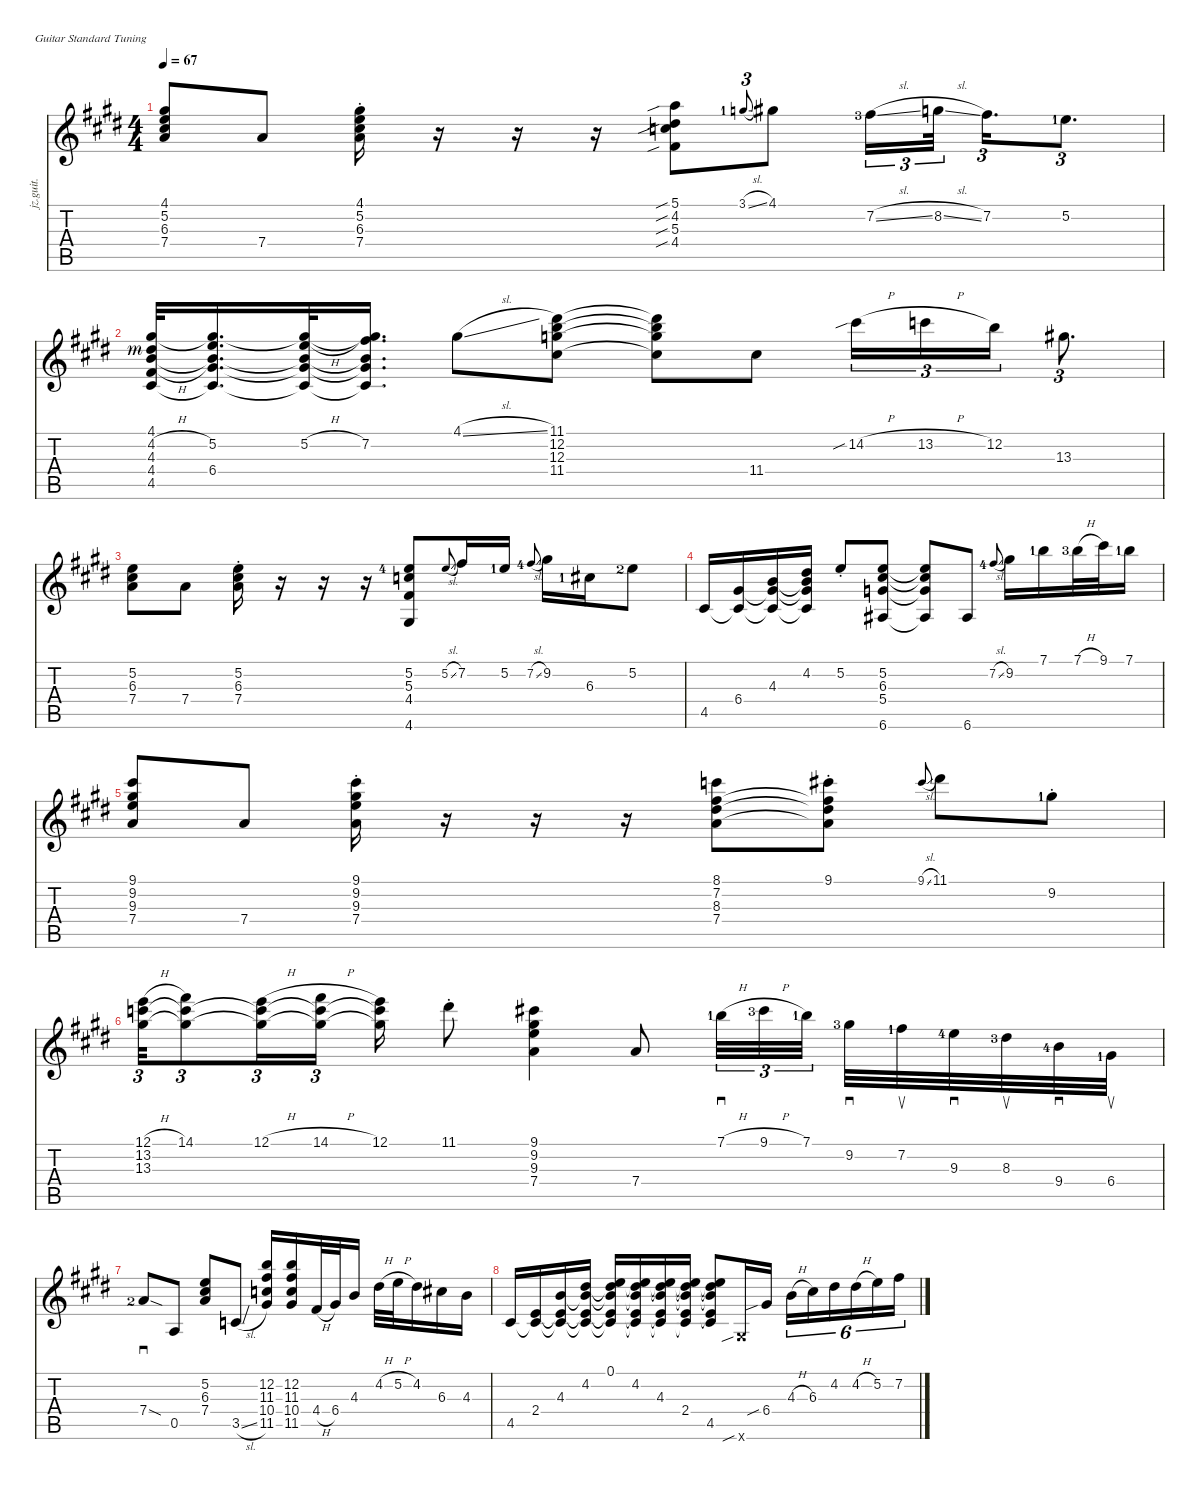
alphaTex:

\defaultSystemsLayout 4
\hideDynamics
\bracketExtendMode nobrackets
\track ("Jazz Guitar" "jz.guit.") {instrument electricguitarjazz}
\staff {score tabs}
\tuning (E4 B3 G3 D3 A2 E2)
\ts (4 4)
\tempo 67
\clef g2
\ks c#minor
(4.1{acc #} 5.2{acc forcenatural} 6.3{acc #} 7.4{acc forcenatural}).8{dy mp instrument electricguitarjazz beam Up} 7.4{acc forcenatural}.8{beam Up} (4.1{st acc #} 5.2{st acc forcenatural} 6.3{st acc #} 7.4{st acc forcenatural}).16{dy mf beam Down} r.16{beam Down} r.16{beam Down} r.16{beam Down} (5.1{sib acc forcenatural} 4.2{sib acc #} 5.3{sib acc forcenatural} 4.4{sib acc #}).8{dy mp beam Down} 3.1{sl lf 2 acc forcenatural}.8{tu (3 2) gr onbeat beam Up} 4.1{acc #}.8{beam Down} 7.2{sl lf 4 acc #}.16{tu (3 2) beam Down} 8.2{sl acc forcenatural}.32{tu (3 2) beam Down} 7.2{acc #}.16{d tu (3 2) beam Down} 5.2{lf 2 acc forcenatural}.8{d tu (3 2) beam Down} |
(4.1{acc #} 4.2{h rf 3 acc #} 4.3{acc forcenatural} 4.4{h acc #} 4.5{acc #}).32{beam Up} (5.2{acc forcenatural} 6.4{acc #} 4.5{t acc #} 4.3{t acc forcenatural} 4.1{t acc #}).16{d beam Up} (5.2{h acc forcenatural} 4.5{t acc #} 6.4{t acc #} 4.3{t acc forcenatural} 4.1{t acc #}).32{beam Up} (7.2{acc #} 4.5{t acc #} 6.4{t acc #} 4.3{t acc forcenatural} 4.1{t acc #}).16{d beam Up} 4.1{sl acc #}.8{beam Down} (11.1{acc #} 12.2{acc forcenatural} 12.3{acc forcenatural} 11.4{acc #}).8{beam Down} (11.4{t acc #} 12.3{t acc forcenatural} 12.2{t acc forcenatural} 11.1{t acc #}).8{beam Down} 11.4{acc #}.8{beam Down} 14.2{sib h acc #}.16{tu (3 2) beam Down} 13.2{h acc forcenatural}.16{tu (3 2) beam Down} 12.2{acc forcenatural}.16{tu (3 2) beam Down} 13.3{acc #}.8{d tu (3 2) beam Down} |
(7.4{acc forcenatural} 6.3{acc #} 5.2{acc forcenatural}).8{beam Down} 7.4{acc forcenatural}.8{beam Down} (7.4{acc forcenatural} 6.3{acc #} 5.2{st acc forcenatural}).16{dy mf beam Down} r.16{beam Down} r.16{beam Down} r.16{beam Down} (5.2{lf 5 acc forcenatural} 5.3{acc forcenatural} 4.4{acc #} 4.6{acc #}).8{dy mp beam Up} 5.2{sl acc forcenatural}.8{gr onbeat beam Up} 7.2{acc #}.16{beam Up} 5.2{lf 2 acc forcenatural}.16{beam Up} 7.2{sl lf 5 acc #}.8{gr onbeat beam Up} 9.2{acc #}.16{beam Down} 6.3{lf 2 acc #}.16{beam Down} 5.2{lf 3 acc forcenatural}.8{beam Down} |
4.5{acc #}.16{beam Up} (6.4{acc #} 4.5{t acc #}).16{beam Up} (4.3{acc forcenatural} 6.4{t acc #} 4.5{t acc #}).16{beam Up} (4.2{acc #} 4.3{t acc forcenatural} 6.4{t acc #} 4.5{t acc #}).16{beam Up} 5.2{st acc forcenatural}.8{beam Up} (5.2{acc forcenatural} 6.3{acc #} 5.4{acc forcenatural} 6.6{acc #}).8{beam Up} (6.6{t acc #} 5.4{t acc forcenatural} 5.2{t acc forcenatural} 6.3{t acc #}).8{beam Up} 6.6{acc #}.8{beam Up} 7.2{sl lf 5 acc #}.8{gr onbeat beam Up} 9.2{acc #}.16{beam Down} 7.1{lf 2 acc forcenatural}.16{beam Down} 7.1{h lf 4 acc forcenatural}.32{beam Down} 9.1{acc #}.32{beam Down} 7.1{lf 2 acc forcenatural}.16{beam Down} |
(9.2{acc #} 9.1{acc #} 9.3{acc forcenatural} 7.4{acc forcenatural}).8{beam Up} 7.4{acc forcenatural}.8{beam Up} (7.4{acc forcenatural} 9.3{acc forcenatural} 9.2{st acc #} 9.1{acc #}).16{dy mf beam Down} r.16{beam Down} r.16{beam Down} r.16{beam Down} (8.1{acc forcenatural} 7.2{acc #} 8.3{acc #} 7.4{acc forcenatural}).8{dy mp beam Down} (9.1{st acc #} 7.2{t acc #} 8.3{t acc #} 7.4{t acc forcenatural}).8{dy mf beam Down} 9.1{sl acc #}.8{gr onbeat beam Up} 11.1{acc #}.8{beam Down} 9.2{st lf 2 acc #}.8{beam Down} |
(13.3{acc #} 13.2{acc forcenatural} 12.1{h acc forcenatural}).32{tu (3 2) beam Down} (14.1{acc #} 13.2{t acc forcenatural} 13.3{t acc #}).8{tu (3 2) beam Down} (12.1{h acc forcenatural} 13.2{t acc forcenatural} 13.3{t acc #}).16{tu (3 2) beam Down} (14.1{h acc #} 13.2{t acc forcenatural} 13.3{t acc #}).16{tu (3 2) beam Down} (12.1{acc forcenatural} 13.2{t acc forcenatural} 13.3{t acc #}).16{beam Down} 11.1{st acc #}.8{beam Down} (9.1{acc #} 9.2{acc #} 9.3{acc forcenatural} 7.4{acc forcenatural}).4{dy mp beam Down} 7.4{acc forcenatural}.8{beam Up} 7.1{h lf 2 acc forcenatural}.32{sd tu (3 2) dy mf beam Down} 9.1{h lf 4 acc #}.32{tu (3 2) beam Down} 7.1{lf 2 acc forcenatural}.32{tu (3 2) beam Down} 9.2{lf 4 acc #}.32{sd beam Down} 7.2{lf 2 acc #}.32{su beam Down} 9.3{lf 5 acc forcenatural}.32{sd beam Down} 8.3{lf 4 acc #}.32{su beam Down} 9.4{lf 5 acc forcenatural}.32{sd beam Down} 6.4{lf 2 acc #}.32{su beam Down} |
7.4{sod lf 3 acc forcenatural}.8{sd beam Up} 0.5{acc forcenatural}.8{beam Up} (5.2{acc forcenatural} 6.3{acc #} 7.4{acc forcenatural}).8{beam Up} 3.5{sl acc forcenatural}.8{beam Up} (12.2{acc forcenatural} 11.3{acc #} 10.4{acc forcenatural} 11.5{acc #}).16{beam Up} (12.2{acc forcenatural} 11.3{acc #} 10.4{acc forcenatural} 11.5{acc #}).16{beam Up} 4.4{h acc #}.32{dy mp beam Up} 6.4{acc #}.32{beam Up} 4.3{acc forcenatural}.16{beam Up} 4.2{h acc #}.32{beam Down} 5.2{h acc forcenatural}.32{beam Down} 4.2{acc #}.16{beam Down} 6.3{acc #}.16{beam Down} 4.3{acc forcenatural}.16{beam Down} |
4.5{acc #}.16{instrument electricguitarjazz instrument overdrivenguitar beam Up} (2.4{acc forcenatural} 4.5{t acc #}).16{beam Up} (4.3{acc forcenatural} 4.5{t acc #} 2.4{t acc forcenatural}).16{beam Up} (4.2{acc #} 4.5{t acc #} 2.4{t acc forcenatural} 4.3{t acc forcenatural}).16{beam Up} (0.1{acc forcenatural} 4.5{t acc #} 2.4{t acc forcenatural} 4.3{t acc forcenatural} 4.2{t acc #}).16{beam Up} (4.2{acc #} 4.5{t acc #} 2.4{t acc forcenatural} 4.3{t acc forcenatural} 0.1{t acc forcenatural}).16{beam Up} (4.3{acc forcenatural} 4.5{t acc #} 2.4{t acc forcenatural} 0.1{t acc forcenatural} 4.2{t acc #}).16{beam Up} (2.4{acc forcenatural} 4.5{t acc #} 0.1{t acc forcenatural} 4.2{t acc #} 4.3{t acc forcenatural}).16{beam Up} (4.5{acc #} 0.1{t acc forcenatural} 4.2{t acc #} 4.3{t acc forcenatural} 2.4{t acc forcenatural}).8{beam Up} 4.6{sib x acc #}.16{dy mf beam Up} 6.4{sib acc #}.16{beam Up} 4.3{h acc forcenatural}.16{tu (6 4) beam Down} 6.3{acc #}.16{tu (6 4) beam Down} 4.2{acc #}.16{tu (6 4) beam Down} 4.2{h acc #}.16{tu (6 4) beam Down} 5.2{acc forcenatural}.16{tu (6 4) beam Down} 7.2{acc #}.16{tu (6 4) beam Down}
